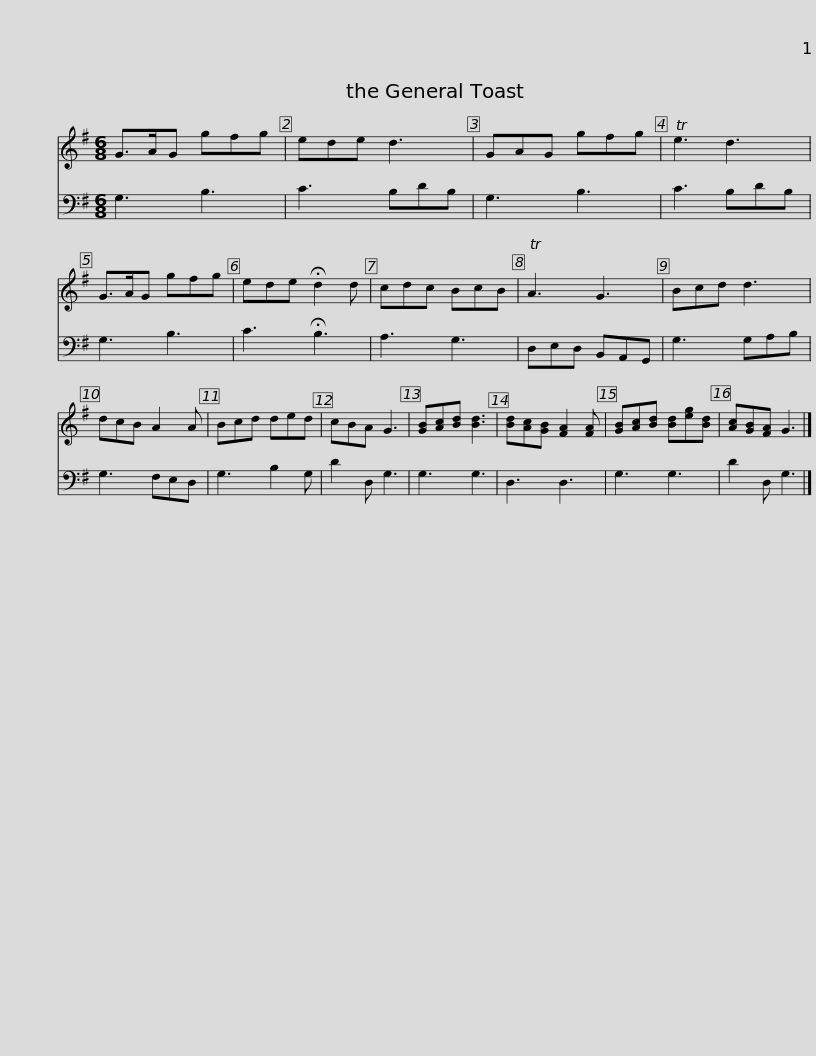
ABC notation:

X:1
%%score 1 2
L:1/8
M:6/8
I:linebreak $
K:G
V:1 treble
V:2 bass
V:1
 G>AG gfg | ede d3 | GAG gfg | Te3 d3 | G>AG gfg | %5
 ede !fermata!d2 d | cdc BcB |$ TA3 G3 | Bcd d3 | dcB A2 A | %10
 Bcd ded | cBA G3 | [GB][Ac][Bd] [Bd]3 | [Bd][Ac][GB] [FA]2 [FA] | [GB][Ac][Bd] [Bd][eg][Bd] |$ %15
 [Ac][GB][FA] G3 |] %16
V:2
 G,3 B,3 | C3 B,DB, | G,3 B,3 | C3 B,DB, | G,3 B,3 | %5
 C3 !fermata!B,3 | A,3 G,3 |$ D,E,D, B,,A,,G,, | G,3 G,A,B, | G,3 F,E,D, | %10
 G,3 B,2 G, | D2 D, G,3 | G,3 G,3 | D,3 D,3 | G,3 G,3 |$ %15
 D2 D, G,3 |] %16
